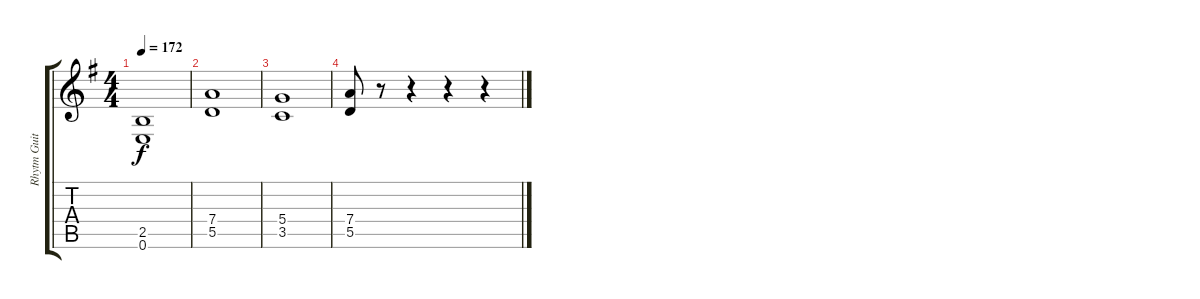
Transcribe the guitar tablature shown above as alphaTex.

\track ("Rhytm Guitar" "Rhytm Guit") {instrument overdrivenguitar}
\staff {score tabs}
\tuning (E4 B3 G3 D3 A2 E2) {hide}
\ts (4 4)
\tempo 172
\clef g2
\ks eminor
(2.5 0.6).1{dy f} |
(7.4 5.5).1 |
(5.4 3.5).1 |
(7.4 5.5).8 r.8 r.4 r.4 r.4
